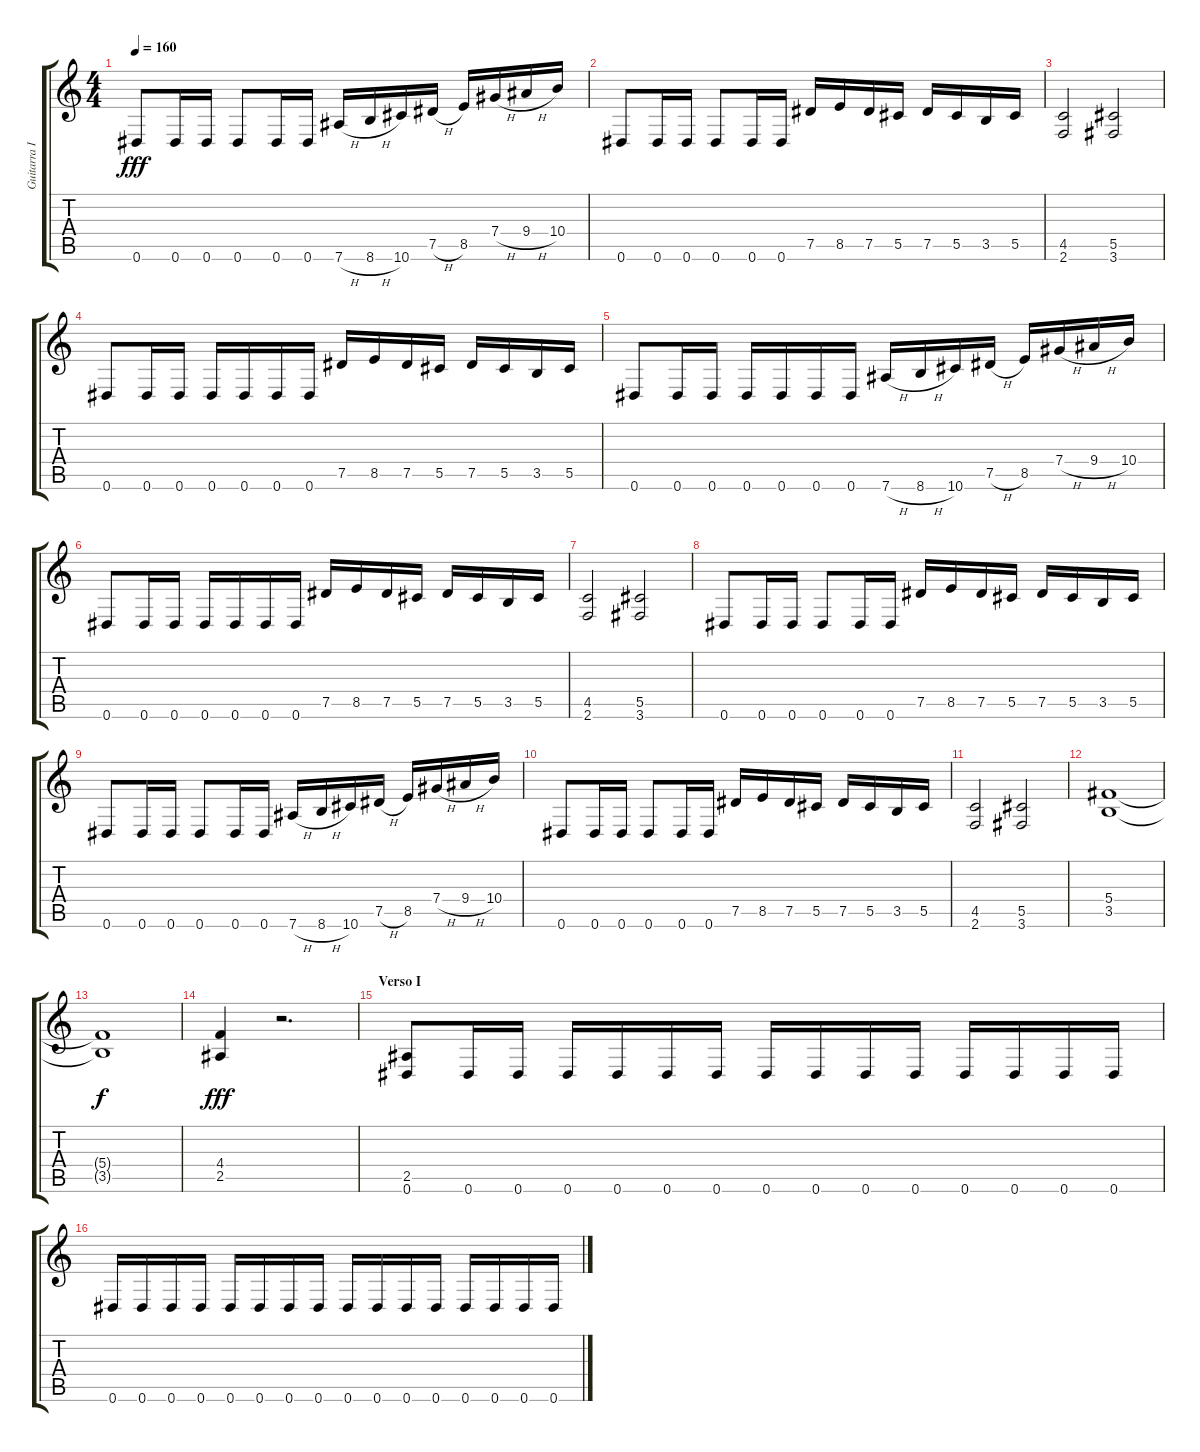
\track ("Guitarra I" "Guitarra I") {instrument distortionguitar}
\staff {score tabs}
\tuning (Eb4 Bb3 Gb3 Db3 Ab2 Eb2) {hide}
\ts (4 4)
\tempo 160
\clef g2
\ks c
0.6.8{dy fff} 0.6.16 0.6.16 0.6.8 0.6.16 0.6.16 7.6{h}.16 8.6{h}.16 10.6.16 7.5{h}.16 8.5.16 7.4{h}.16 9.4{h}.16 10.4.16 |
0.6.8 0.6.16 0.6.16 0.6.8 0.6.16 0.6.16 7.5.16 8.5.16 7.5.16 5.5.16 7.5.16 5.5.16 3.5.16 5.5.16 |
(4.5 2.6).2 (5.5 3.6).2 |
0.6.8 0.6.16 0.6.16 0.6.16 0.6.16 0.6.16 0.6.16 7.5.16 8.5.16 7.5.16 5.5.16 7.5.16 5.5.16 3.5.16 5.5.16 |
0.6.8 0.6.16 0.6.16 0.6.16 0.6.16 0.6.16 0.6.16 7.6{h}.16 8.6{h}.16 10.6.16 7.5{h}.16 8.5.16 7.4{h}.16 9.4{h}.16 10.4.16 |
0.6.8 0.6.16 0.6.16 0.6.16 0.6.16 0.6.16 0.6.16 7.5.16 8.5.16 7.5.16 5.5.16 7.5.16 5.5.16 3.5.16 5.5.16 |
(4.5 2.6).2 (5.5 3.6).2 |
0.6.8 0.6.16 0.6.16 0.6.8 0.6.16 0.6.16 7.5.16 8.5.16 7.5.16 5.5.16 7.5.16 5.5.16 3.5.16 5.5.16 |
0.6.8 0.6.16 0.6.16 0.6.8 0.6.16 0.6.16 7.6{h}.16 8.6{h}.16 10.6.16 7.5{h}.16 8.5.16 7.4{h}.16 9.4{h}.16 10.4.16 |
0.6.8 0.6.16 0.6.16 0.6.8 0.6.16 0.6.16 7.5.16 8.5.16 7.5.16 5.5.16 7.5.16 5.5.16 3.5.16 5.5.16 |
(4.5 2.6).2 (5.5 3.6).2 |
(5.4 3.5).1 |
(5.4{t} 3.5{t}).1{dy f} |
(4.4 2.5).4{dy fff} r.2{d} |
\section ("" "Verso I")
(2.5 0.6).8 0.6.16 0.6.16 0.6.16 0.6.16 0.6.16 0.6.16 0.6.16 0.6.16 0.6.16 0.6.16 0.6.16 0.6.16 0.6.16 0.6.16 |
0.6.16 0.6.16 0.6.16 0.6.16 0.6.16 0.6.16 0.6.16 0.6.16 0.6.16 0.6.16 0.6.16 0.6.16 0.6.16 0.6.16 0.6.16 0.6.16
